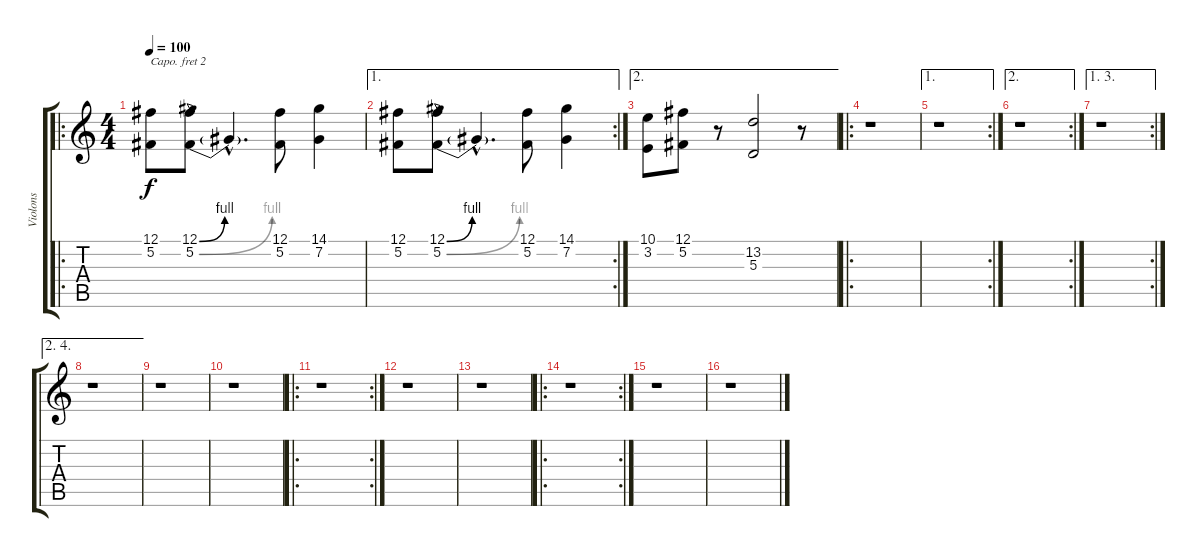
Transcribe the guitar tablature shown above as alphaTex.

\track ("Violons" "Violons") {instrument stringensemble2}
\staff {score tabs}
\capo 2
\tuning (E4 B3 G3 D3 A2 E2) {hide}
\ro
\ts (4 4)
\tempo 100
\clef g2
\ks c
(12.1 5.2).8{dy f instrument stringensemble2} (12.1{be (bend 0 0 60 4)} 5.2{be (bend 0 0 60 4)}).8 5.2{hac t}.4{d} (12.1 5.2).8 (14.1 7.2).4 |
\ae 1
\rc 2
(12.1 5.2).8 (12.1{be (bend 0 0 60 4)} 5.2{be (bend 0 0 60 4)}).8 5.2{hac t}.4{d} (12.1 5.2).8 (14.1 7.2).4 |
\ae 2
(10.1 3.2).8 (12.1 5.2).8 r.8 (13.2 5.3).2 r.8 |
\ro
r.1 |
\ae 1
\rc 2
r.1 |
\ae 2
\rc 2
r.1 |
\ae (1 3)
\rc 2
r.1 |
\ae (2 4)
r.1 |
r.1 |
r.1 |
\ro
\rc 2
r.1 |
r.1 |
r.1 |
\ro
\rc 2
r.1 |
r.1 |
r.1
